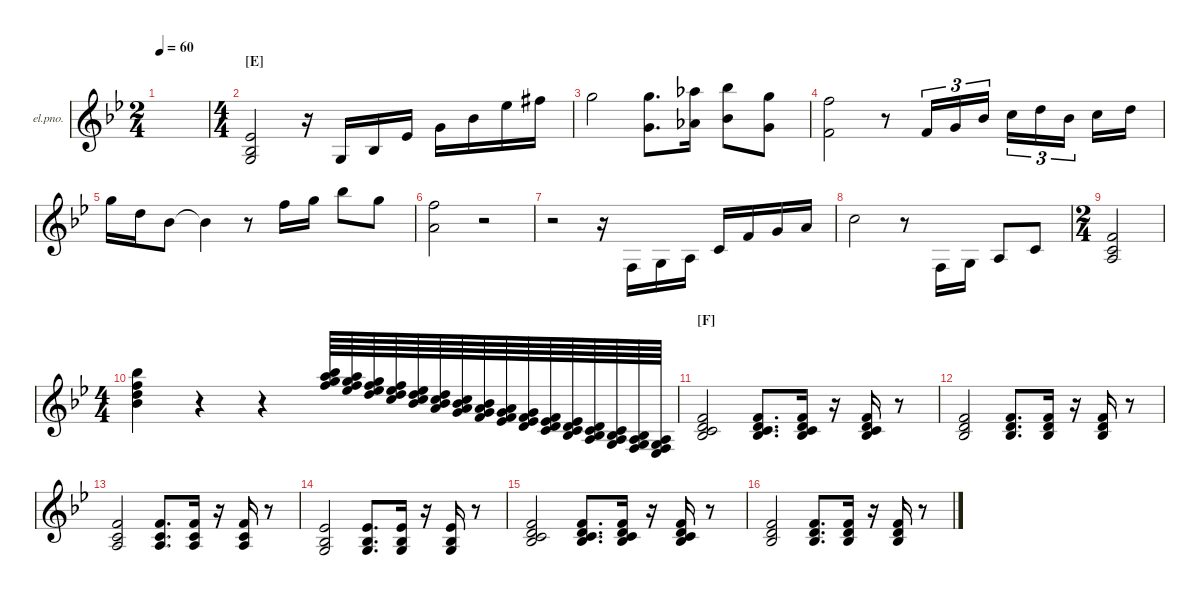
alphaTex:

\defaultSystemsLayout 4
\hideDynamics
\bracketExtendMode nobrackets
\firstSystemTrackNameOrientation horizontal
\otherSystemsTrackNameOrientation horizontal
\track ("Electric Piano" "el.pno.") {instrument electricgrandpiano}
\staff {score}
\tuning (E4 B3 G3 D3 A2 E2)
\ts (2 4)
\beaming (8 2 2)
\tempo 60
\clef g2
\ks bb
|
\ts (4 4)
\beaming (8 2 2 2 2)
\section ("E" "")
(4.2{acc b} 3.3{acc b} 5.4{acc forcenatural}).2{beam Up} r.16{beam Up} 0.3{acc forcenatural}.16{beam Up} 3.3{acc b}.16{beam Up} 4.2{acc b}.16{beam Up} 3.1{acc forcenatural}.16{beam Down} 6.1{acc b}.16{beam Down} 11.1{acc b}.16{beam Down} 14.1{acc #}.16{beam Down} |
15.1{acc forcenatural}.2{beam Down} (15.1{acc forcenatural} 8.2{acc forcenatural}).8{d beam Down} (16.1{acc b} 9.2{acc b}).16{beam Down} (18.1{acc b} 11.2{acc b}).8{beam Down} (15.1{acc forcenatural} 8.2{acc forcenatural}).8{beam Down} |
(1.1{acc forcenatural} 18.2{acc forcenatural}).2{beam Down} r.8{beam Down} 1.1{acc forcenatural}.16{tu (3 2) beam Up} 3.1{acc forcenatural}.16{tu (3 2) beam Up} 6.1{acc b}.16{tu (3 2) beam Up} 8.1{acc forcenatural}.16{tu (3 2) beam Down} 10.1{acc forcenatural}.16{tu (3 2) beam Down} 6.1{acc b}.16{tu (3 2) beam Down} 8.1{acc forcenatural}.16{beam Down} 10.1{acc forcenatural}.16{beam Down} |
15.1{acc forcenatural}.16{beam Down} 10.1{acc forcenatural}.16{beam Down} 6.1{acc b}.8{beam Down} 6.1{t acc b}.4{beam Down} r.8{beam Down} 13.1{acc forcenatural}.16{beam Down} 15.1{acc forcenatural}.16{beam Down} 18.1{acc b}.8{beam Down} 15.1{acc forcenatural}.8{beam Down} |
(5.1{acc forcenatural} 18.2{acc forcenatural}).2{beam Down} r.2{beam Down} |
r.2{beam Down} r.16{beam Down} 3.4{acc forcenatural}.16{beam Up} 0.3{acc forcenatural}.16{beam Up} 2.3{acc forcenatural}.16{beam Up} 1.2{acc forcenatural}.16{beam Up} 1.1{acc forcenatural}.16{beam Up} 3.1{acc forcenatural}.16{beam Up} 5.1{acc forcenatural}.16{beam Up} |
8.1{acc forcenatural}.2{beam Down} r.8{beam Down} 3.4{acc forcenatural}.16{beam Up} 0.3{acc forcenatural}.16{beam Up} 2.3{acc forcenatural}.8{beam Up} 1.2{acc forcenatural}.8{beam Up} |
\ts (2 4)
\beaming (8 2 2)
(1.1{acc forcenatural} 1.2{acc forcenatural} 2.3{acc forcenatural}).2{beam Up} |
\ts (4 4)
\beaming (8 2 2 2 2)
(6.1{acc b} 15.2{acc forcenatural} 22.3{acc forcenatural} 32.4{acc b}).4{beam Down} r.4{beam Down} r.4{beam Down} (18.1{acc b} 22.2{acc forcenatural} 24.3{acc forcenatural} 27.4{acc forcenatural}).64{beam Up} (17.1{acc forcenatural} 20.2{acc forcenatural} 22.3{acc forcenatural} 25.4{acc b}).64{beam Up} (15.1{acc forcenatural} 18.2{acc forcenatural} 20.3{acc b} 24.4{acc forcenatural}).64{beam Up} (13.1{acc forcenatural} 16.2{acc b} 19.3{acc forcenatural} 22.4{acc forcenatural}).64{beam Up} (11.1{acc b} 15.2{acc forcenatural} 17.3{acc forcenatural} 20.4{acc b}).64{beam Up} (10.1{acc forcenatural} 13.2{acc forcenatural} 15.3{acc b} 19.4{acc forcenatural}).64{beam Up} (8.1{acc forcenatural} 11.2{acc b} 14.3{acc forcenatural} 17.4{acc forcenatural}).64{beam Up} (6.1{acc b} 10.2{acc forcenatural} 12.3{acc forcenatural} 15.4{acc forcenatural}).64{beam Up} (5.1{acc forcenatural} 8.2{acc forcenatural} 10.3{acc forcenatural} 13.4{acc b}).64{beam Up} (3.1{acc forcenatural} 6.2{acc forcenatural} 8.3{acc b} 12.4{acc forcenatural}).64{beam Up} (1.1{acc forcenatural} 4.2{acc b} 7.3{acc forcenatural} 10.4{acc forcenatural}).64{beam Up} (4.2{acc b} 7.3{acc forcenatural} 10.4{acc forcenatural} 13.5{acc b}).64{beam Up} (3.2{acc forcenatural} 5.3{acc forcenatural} 8.4{acc b} 12.5{acc forcenatural}).64{beam Up} (1.2{acc forcenatural} 3.3{acc b} 7.4{acc forcenatural} 10.5{acc forcenatural}).64{beam Up} (3.3{acc b} 7.4{acc forcenatural} 10.5{acc forcenatural} 13.6{acc forcenatural}).64{beam Up} (2.3{acc forcenatural} 5.4{acc forcenatural} 8.5{acc forcenatural} 11.6{acc b}).64{beam Up} |
\section ("F" "")
(1.1{acc forcenatural} 3.2{acc forcenatural} 3.3{acc b} 10.4{acc forcenatural}).2{beam Up} (1.1{acc forcenatural} 3.2{acc forcenatural} 3.3{acc b} 10.4{acc forcenatural}).8{d beam Up} (1.1{acc forcenatural} 3.2{acc forcenatural} 3.3{acc b} 10.4{acc forcenatural}).16{beam Up} r.16{beam Up} (1.1{acc forcenatural} 3.2{acc forcenatural} 3.3{acc b} 10.4{acc forcenatural}).16{beam Up} r.8{beam Up} |
(3.3{acc b} 3.2{acc forcenatural} 1.1{acc forcenatural}).2{beam Up} (3.3{acc b} 3.2{acc forcenatural} 1.1{acc forcenatural}).8{d beam Up} (3.3{acc b} 3.2{acc forcenatural} 1.1{acc forcenatural}).16{beam Up} r.16{beam Up} (3.3{acc b} 3.2{acc forcenatural} 1.1{acc forcenatural}).16{beam Up} r.8{beam Up} |
(1.1{acc forcenatural} 1.2{acc forcenatural} 2.3{acc forcenatural}).2{beam Up} (1.1{acc forcenatural} 1.2{acc forcenatural} 2.3{acc forcenatural}).8{d beam Up} (1.1{acc forcenatural} 1.2{acc forcenatural} 2.3{acc forcenatural}).16{beam Up} r.16{beam Up} (1.1{acc forcenatural} 1.2{acc forcenatural} 2.3{acc forcenatural}).16{beam Up} r.8{beam Up} |
(4.2{acc b} 3.3{acc b} 5.4{acc forcenatural}).2{beam Up} (4.2{acc b} 3.3{acc b} 5.4{acc forcenatural}).8{d beam Up} (4.2{acc b} 3.3{acc b} 5.4{acc forcenatural}).16{beam Up} r.16{beam Up} (4.2{acc b} 3.3{acc b} 5.4{acc forcenatural}).16{beam Up} r.8{beam Up} |
(1.1{acc forcenatural} 3.2{acc forcenatural} 3.3{acc b} 10.4{acc forcenatural}).2{beam Up} (1.1{acc forcenatural} 3.2{acc forcenatural} 3.3{acc b} 10.4{acc forcenatural}).8{d beam Up} (1.1{acc forcenatural} 3.2{acc forcenatural} 3.3{acc b} 10.4{acc forcenatural}).16{beam Up} r.16{beam Up} (1.1{acc forcenatural} 3.2{acc forcenatural} 3.3{acc b} 10.4{acc forcenatural}).16{beam Up} r.8{beam Up} |
(3.3{acc b} 3.2{acc forcenatural} 1.1{acc forcenatural}).2{beam Up} (3.3{acc b} 3.2{acc forcenatural} 1.1{acc forcenatural}).8{d beam Up} (3.3{acc b} 3.2{acc forcenatural} 1.1{acc forcenatural}).16{beam Up} r.16{beam Up} (3.3{acc b} 3.2{acc forcenatural} 1.1{acc forcenatural}).16{beam Up} r.8{beam Up}
